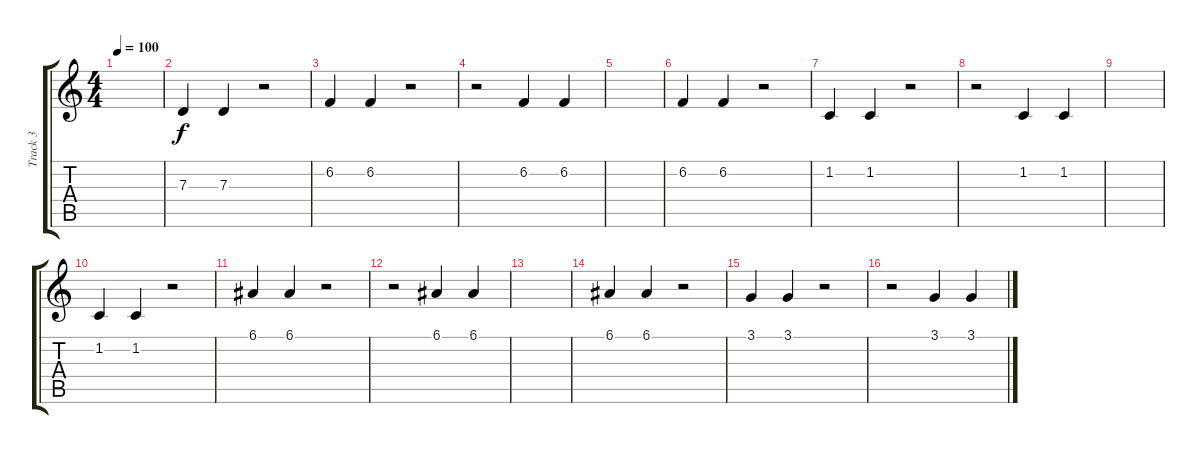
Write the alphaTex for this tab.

\track ("Track 3" "Track 3") {instrument pizzicatostrings}
\staff {score tabs}
\tuning (E4 B3 G3 D3 A2 D2) {hide}
\ts (4 4)
\tempo 100
\clef g2
\ks c
|
7.3.4 7.3.4 r.2 |
6.2.4 6.2.4 r.2 |
r.2 6.2.4 6.2.4 |
|
6.2.4 6.2.4 r.2 |
1.2.4 1.2.4 r.2 |
r.2 1.2.4 1.2.4 |
|
1.2.4 1.2.4 r.2 |
6.1.4 6.1.4 r.2 |
r.2 6.1.4 6.1.4 |
|
6.1.4 6.1.4 r.2 |
3.1.4 3.1.4 r.2 |
r.2 3.1.4 3.1.4
